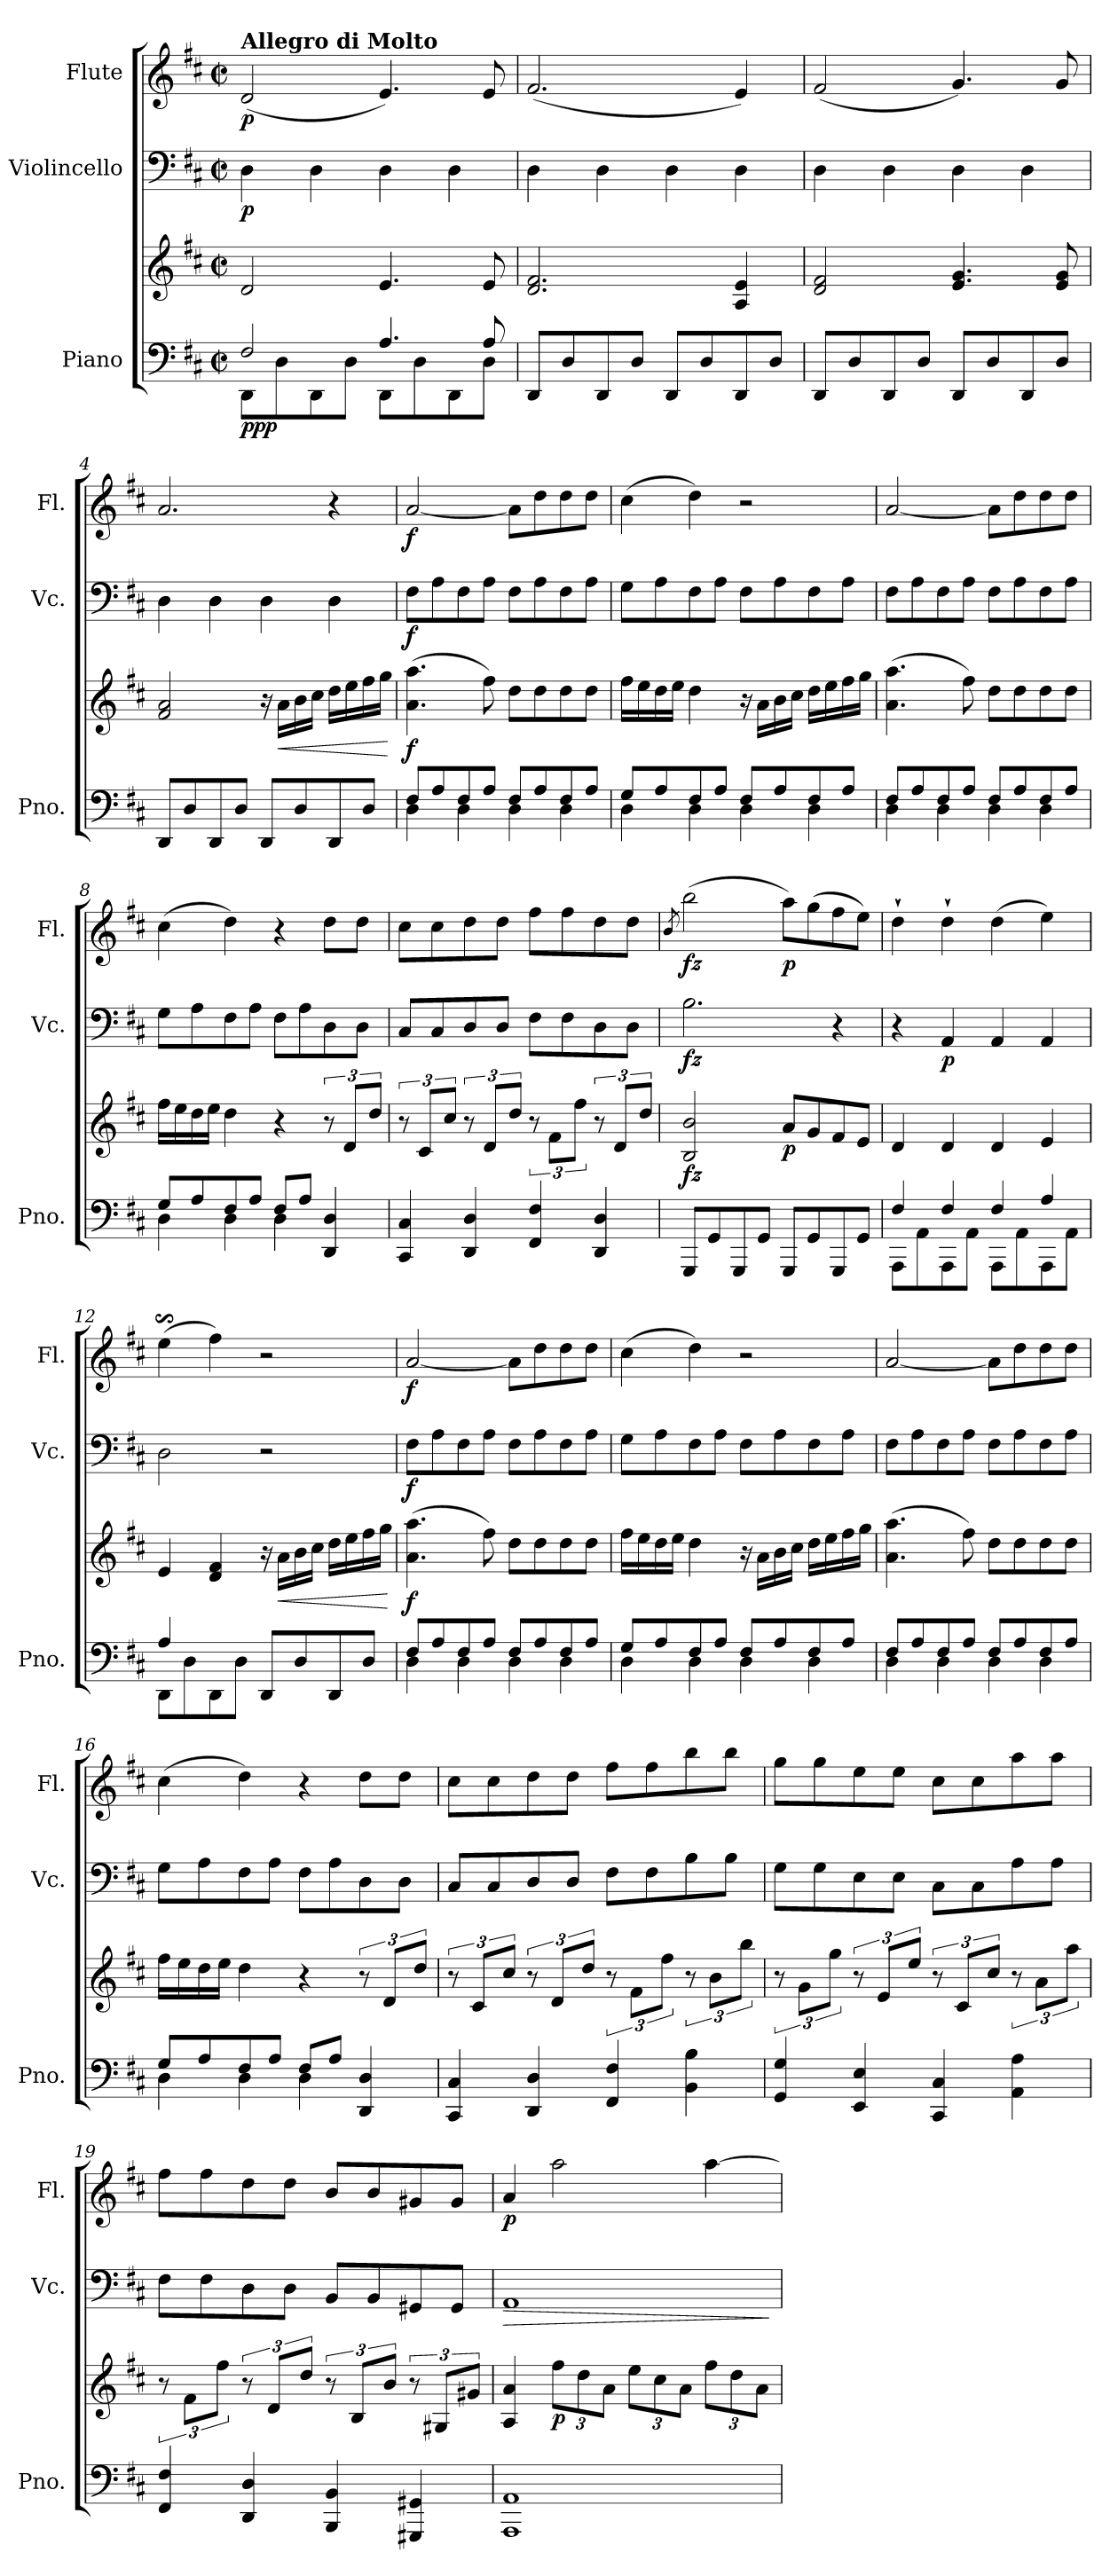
**kern	**kern	**dynam	**kern	**dynam	**kern	**dynam
*part3	*part3	*part3	*part2	*part2	*part1	*part1
*staff4	*staff3	*staff3/4	*staff2	*staff2	*staff1	*staff1
*I"Piano	*	*	*I"Violincello	*	*I"Flute	*
*I'Pno.	*	*	*I'Vc.	*	*I'Fl.	*
*clefF4	*clefG2	*	*clefF4	*	*clefG2	*
*k[f#c#]	*k[f#c#]	*	*k[f#c#]	*	*k[f#c#]	*
*M2/2	*M2/2	*	*M2/2	*	*M2/2	*
*met(c|)	*met(c|)	*	*met(c|)	*	*met(c|)	*
=1	=1	=1	=1	=1	=1	=1
*^	*	*	*	*	*	*
!	!	!	!	!	!	!LO:TX:a:B:t=Allegro di Molto	!
!	!	!	!LO:DY:b=2	!	!	!	!
!	!	!	!LO:DY:n=1:b	!	!LO:DY:b	!	!LO:DY:b
2F#/	8DD\L	2d/	pp p	4D\	p	(<2d/	p
.	8D\	.	.	.	.	.	.
.	8DD\	.	.	4D\	.	.	.
.	8D\J	.	.	.	.	.	.
4.A/	8DD\L	4.e/	.	4D\	.	4.e/)	.
.	8D\	.	.	.	.	.	.
.	8DD\	.	.	4D\	.	.	.
8A/	8D\J	8e/	.	.	.	8e/	.
*v	*v	*	*	*	*	*	*
=2	=2	=2	=2	=2	=2	=2
8DD/L	2.d/ 2.f#/	.	4D\	.	(<2.f#/	.
8D/	.	.	.	.	.	.
8DD/	.	.	4D\	.	.	.
8D/J	.	.	.	.	.	.
8DD/L	.	.	4D\	.	.	.
8D/	.	.	.	.	.	.
8DD/	4A/ 4e/	.	4D\	.	4e/)	.
8D/J	.	.	.	.	.	.
=3	=3	=3	=3	=3	=3	=3
8DD/L	2d/ 2f#/	.	4D\	.	(<2f#/	.
8D/	.	.	.	.	.	.
8DD/	.	.	4D\	.	.	.
8D/J	.	.	.	.	.	.
8DD/L	4.e/ 4.g/	.	4D\	.	4.g/)	.
8D/	.	.	.	.	.	.
8DD/	.	.	4D\	.	.	.
8D/J	8e/ 8g/	.	.	.	8g/	.
=4	=4	=4	=4	=4	=4	=4
8DD/L	2f#/ 2a/	.	4D\	.	2.a/	.
8D/	.	.	.	.	.	.
8DD/	.	.	4D\	.	.	.
8D/J	.	.	.	.	.	.
8DD/L	16r	.	4D\	.	.	.
!	!	!LO:HP:b	!	!	!	!
.	16a\LL	<	.	.	.	.
8D/	16b\	.	.	.	.	.
.	16cc#\JJ	.	.	.	.	.
8DD/	16dd\LL	.	4D\	.	4r	.
.	16ee\	.	.	.	.	.
8D/J	16ff#\	.	.	.	.	.
.	16gg\JJ	.	.	.	.	.
.	.	[	.	.	.	.
=5	=5	=5	=5	=5	=5	=5
*^	*	*	*	*	*	*
!	!	!	!LO:DY:b	!	!LO:DY:b	!	!LO:DY:b
8F#/L	4D\	(>4.a\ 4.aa\	f	8F#\L	f	[2a/	f
8A/	.	.	.	8A\	.	.	.
8F#/	4D\	.	.	8F#\	.	.	.
8A/J	.	8ff#\)	.	8A\J	.	.	.
8F#/L	4D\	8dd\L	.	8F#\L	.	8a\L]	.
8A/	.	8dd\	.	8A\	.	8dd\	.
8F#/	4D\	8dd\	.	8F#\	.	8dd\	.
8A/J	.	8dd\J	.	8A\J	.	8dd\J	.
=6	=6	=6	=6	=6	=6	=6	=6
8G/L	4D\	16ff#\LL	.	8G\L	.	(>4cc#\	.
.	.	16ee\	.	.	.	.	.
8A/	.	16dd\	.	8A\	.	.	.
.	.	16ee\JJ	.	.	.	.	.
8F#/	4D\	4dd\	.	8F#\	.	4dd\)	.
8A/J	.	.	.	8A\J	.	.	.
8F#/L	4D\	16r	.	8F#\L	.	2r	.
.	.	16a\LL	.	.	.	.	.
8A/	.	16b\	.	8A\	.	.	.
.	.	16cc#\JJ	.	.	.	.	.
8F#/	4D\	16dd\LL	.	8F#\	.	.	.
.	.	16ee\	.	.	.	.	.
8A/J	.	16ff#\	.	8A\J	.	.	.
.	.	16gg\JJ	.	.	.	.	.
=7	=7	=7	=7	=7	=7	=7	=7
8F#/L	4D\	(>4.a\ 4.aa\	.	8F#\L	.	[2a/	.
8A/	.	.	.	8A\	.	.	.
8F#/	4D\	.	.	8F#\	.	.	.
8A/J	.	8ff#\)	.	8A\J	.	.	.
8F#/L	4D\	8dd\L	.	8F#\L	.	8a\L]	.
8A/	.	8dd\	.	8A\	.	8dd\	.
8F#/	4D\	8dd\	.	8F#\	.	8dd\	.
8A/J	.	8dd\J	.	8A\J	.	8dd\J	.
=8	=8	=8	=8	=8	=8	=8	=8
8G/L	4D\	16ff#\LL	.	8G\L	.	(>4cc#\	.
.	.	16ee\	.	.	.	.	.
8A/	.	16dd\	.	8A\	.	.	.
.	.	16ee\JJ	.	.	.	.	.
8F#/	4D\	4dd\	.	8F#\	.	4dd\)	.
8A/J	.	.	.	8A\J	.	.	.
8F#/L	4D\	4r	.	8F#\L	.	4r	.
8A/J	.	.	.	8A\	.	.	.
4DD/ 4D/	4ryy	12r	.	8D\	.	8dd\L	.
.	.	12d/L	.	.	.	.	.
.	.	.	.	8D\J	.	8dd\J	.
.	.	12dd/J	.	.	.	.	.
*v	*v	*	*	*	*	*	*
=9	=9	=9	=9	=9	=9	=9
4CC#/ 4C#/	12r	.	8C#/L	.	8cc#\L	.
.	12c#/L	.	.	.	.	.
.	.	.	8C#/	.	8cc#\	.
.	12cc#/J	.	.	.	.	.
4DD/ 4D/	12r	.	8D/	.	8dd\	.
.	12d/L	.	.	.	.	.
.	.	.	8D/J	.	8dd\J	.
.	12dd/J	.	.	.	.	.
4FF#/ 4F#/	12r	.	8F#\L	.	8ff#\L	.
.	12f#\L	.	.	.	.	.
.	.	.	8F#\	.	8ff#\	.
.	12ff#\J	.	.	.	.	.
4DD/ 4D/	12r	.	8D\	.	8dd\	.
.	12d/L	.	.	.	.	.
.	.	.	8D\J	.	8dd\J	.
.	12dd/J	.	.	.	.	.
=10	=10	=10	=10	=10	=10	=10
.	.	.	.	.	8qb/	.
!	!	!LO:DY:b	!	!LO:DY:b	!	!LO:DY:b
8GGG/L	2B/ 2b/	fz	2.B\	fz	(>2bb\	fz
8GG/	.	.	.	.	.	.
8GGG/	.	.	.	.	.	.
8GG/J	.	.	.	.	.	.
!	!	!LO:DY:b	!	!	!	!LO:DY:b
8GGG/L	8a/L	p	.	.	8aa\L)	p
8GG/	8g/	.	.	.	(>8gg\	.
8GGG/	8f#/	.	4r	.	8ff#\	.
8GG/J	8e/J	.	.	.	8ee\J)	.
=11	=11	=11	=11	=11	=11	=11
*^	*	*	*	*	*	*
4F#/	8AAA\L	4d/	.	4r	.	4dd`\	.
.	8AA\	.	.	.	.	.	.
!	!	!	!	!	!LO:DY:b	!	!
4F#/	8AAA\	4d/	.	4AA/	p	4dd`\	.
.	8AA\J	.	.	.	.	.	.
4F#/	8AAA\L	4d/	.	4AA/	.	(>4dd\	.
.	8AA\	.	.	.	.	.	.
4A/	8AAA\	4e/	.	4AA/	.	4ee\)	.
.	8AA\J	.	.	.	.	.	.
=12	=12	=12	=12	=12	=12	=12	=12
8DD\L	4A/	4e/	.	2D\	.	(>4ees$SS\	.
8D\	.	.	.	.	.	.	.
8DD\	2.ryy	4d/ 4f#/	.	.	.	4ff#\)	.
8D\J	.	.	.	.	.	.	.
8DD/L	.	16r	.	2r	.	2r	.
!	!	!	!LO:HP:b	!	!	!	!
.	.	16a\LL	<	.	.	.	.
8D/	.	16b\	.	.	.	.	.
.	.	16cc#\JJ	.	.	.	.	.
8DD/	.	16dd\LL	.	.	.	.	.
.	.	16ee\	.	.	.	.	.
8D/J	.	16ff#\	.	.	.	.	.
.	.	16gg\JJ	.	.	.	.	.
*v	*v	*	*	*	*	*	*
.	.	[	.	.	.	.
=13	=13	=13	=13	=13	=13	=13
*^	*	*	*	*	*	*
!	!	!	!LO:DY:b	!	!LO:DY:b	!	!LO:DY:b
8F#/L	4D\	(>4.a\ 4.aa\	f	8F#\L	f	[2a/	f
8A/	.	.	.	8A\	.	.	.
8F#/	4D\	.	.	8F#\	.	.	.
8A/J	.	8ff#\)	.	8A\J	.	.	.
8F#/L	4D\	8dd\L	.	8F#\L	.	8a\L]	.
8A/	.	8dd\	.	8A\	.	8dd\	.
8F#/	4D\	8dd\	.	8F#\	.	8dd\	.
8A/J	.	8dd\J	.	8A\J	.	8dd\J	.
=14	=14	=14	=14	=14	=14	=14	=14
8G/L	4D\	16ff#\LL	.	8G\L	.	(>4cc#\	.
.	.	16ee\	.	.	.	.	.
8A/	.	16dd\	.	8A\	.	.	.
.	.	16ee\JJ	.	.	.	.	.
8F#/	4D\	4dd\	.	8F#\	.	4dd\)	.
8A/J	.	.	.	8A\J	.	.	.
8F#/L	4D\	16r	.	8F#\L	.	2r	.
.	.	16a\LL	.	.	.	.	.
8A/	.	16b\	.	8A\	.	.	.
.	.	16cc#\JJ	.	.	.	.	.
8F#/	4D\	16dd\LL	.	8F#\	.	.	.
.	.	16ee\	.	.	.	.	.
8A/J	.	16ff#\	.	8A\J	.	.	.
.	.	16gg\JJ	.	.	.	.	.
=15	=15	=15	=15	=15	=15	=15	=15
8F#/L	4D\	(>4.a\ 4.aa\	.	8F#\L	.	[2a/	.
8A/	.	.	.	8A\	.	.	.
8F#/	4D\	.	.	8F#\	.	.	.
8A/J	.	8ff#\)	.	8A\J	.	.	.
8F#/L	4D\	8dd\L	.	8F#\L	.	8a\L]	.
8A/	.	8dd\	.	8A\	.	8dd\	.
8F#/	4D\	8dd\	.	8F#\	.	8dd\	.
8A/J	.	8dd\J	.	8A\J	.	8dd\J	.
=16	=16	=16	=16	=16	=16	=16	=16
8G/L	4D\	16ff#\LL	.	8G\L	.	(>4cc#\	.
.	.	16ee\	.	.	.	.	.
8A/	.	16dd\	.	8A\	.	.	.
.	.	16ee\JJ	.	.	.	.	.
8F#/	4D\	4dd\	.	8F#\	.	4dd\)	.
8A/J	.	.	.	8A\J	.	.	.
8F#/L	4D\	4r	.	8F#\L	.	4r	.
8A/J	.	.	.	8A\	.	.	.
4DD/ 4D/	4ryy	12r	.	8D\	.	8dd\L	.
.	.	12d/L	.	.	.	.	.
.	.	.	.	8D\J	.	8dd\J	.
.	.	12dd/J	.	.	.	.	.
*v	*v	*	*	*	*	*	*
=17	=17	=17	=17	=17	=17	=17
4CC#/ 4C#/	12r	.	8C#/L	.	8cc#\L	.
.	12c#/L	.	.	.	.	.
.	.	.	8C#/	.	8cc#\	.
.	12cc#/J	.	.	.	.	.
4DD/ 4D/	12r	.	8D/	.	8dd\	.
.	12d/L	.	.	.	.	.
.	.	.	8D/J	.	8dd\J	.
.	12dd/J	.	.	.	.	.
4FF#/ 4F#/	12r	.	8F#\L	.	8ff#\L	.
.	12f#\L	.	.	.	.	.
.	.	.	8F#\	.	8ff#\	.
.	12ff#\J	.	.	.	.	.
4BB\ 4B\	12r	.	8B\	.	8bb\	.
.	12b\L	.	.	.	.	.
.	.	.	8B\J	.	8bb\J	.
.	12bb\J	.	.	.	.	.
=18	=18	=18	=18	=18	=18	=18
4GG/ 4G/	12r	.	8G\L	.	8gg\L	.
.	12g\L	.	.	.	.	.
.	.	.	8G\	.	8gg\	.
.	12gg\J	.	.	.	.	.
4EE/ 4E/	12r	.	8E\	.	8ee\	.
.	12e/L	.	.	.	.	.
.	.	.	8E\J	.	8ee\J	.
.	12ee/J	.	.	.	.	.
4CC#/ 4C#/	12r	.	8C#\L	.	8cc#\L	.
.	12c#/L	.	.	.	.	.
.	.	.	8C#\	.	8cc#\	.
.	12cc#/J	.	.	.	.	.
4AA\ 4A\	12r	.	8A\	.	8aa\	.
.	12a\L	.	.	.	.	.
.	.	.	8A\J	.	8aa\J	.
.	12aa\J	.	.	.	.	.
=19	=19	=19	=19	=19	=19	=19
4FF#/ 4F#/	12r	.	8F#\L	.	8ff#\L	.
.	12f#\L	.	.	.	.	.
.	.	.	8F#\	.	8ff#\	.
.	12ff#\J	.	.	.	.	.
4DD/ 4D/	12r	.	8D\	.	8dd\	.
.	12d/L	.	.	.	.	.
.	.	.	8D\J	.	8dd\J	.
.	12dd/J	.	.	.	.	.
4BBB/ 4BB/	12r	.	8BB/L	.	8b/L	.
.	12B/L	.	.	.	.	.
.	.	.	8BB/	.	8b/	.
.	12b/J	.	.	.	.	.
4GGG#X/ 4GG#X/	12r	.	8GG#X/	.	8g#X/	.
.	12G#X/L	.	.	.	.	.
.	.	.	8GG#/J	.	8g#/J	.
.	12g#X/J	.	.	.	.	.
=20	=20	=20	=20	=20	=20	=20
!	!	!	!	!LO:HP:b	!	!LO:DY:b
1AAA 1AA	4A/ 4a/	.	1AA	>	4a/	p
*	*Xbrackettup	*	*	*	*	*
!	!	!LO:DY:b	!	!	!	!
.	12ff#\L	p	.	.	2aa\	.
.	12dd\	.	.	.	.	.
.	12a\J	.	.	.	.	.
.	12ee\L	.	.	.	.	.
.	12cc#\	.	.	.	.	.
.	12a\J	.	.	.	.	.
.	12ff#\L	.	.	.	[4aa\	.
.	12dd\	.	.	.	.	.
.	12a\J	.	.	.	.	.
.	.	.	.	]	.	.
=	=	=	=	=	=	=
*-	*-	*-	*-	*-	*-	*-
